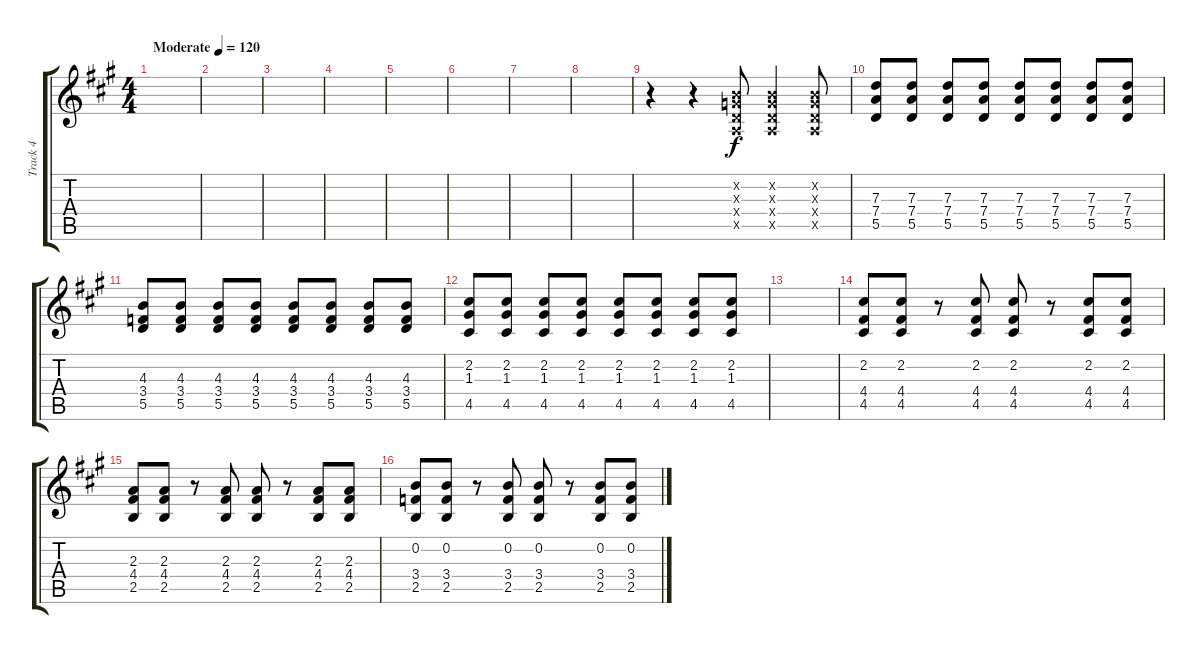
\track ("Track 4" "Track 4") {instrument overdrivenguitar}
\staff {score tabs}
\tuning (E4 B3 G3 D3 A2 E2) {hide}
\ts (4 4)
\tempo (120 "Moderate")
\clef g2
\ks a
|
|
|
|
|
|
|
|
r.4 r.4 (0.2{x} 0.3{x} 0.4{x} 0.5{x}).8 (0.2{x} 0.3{x} 0.4{x} 0.5{x}).4 (0.2{x} 0.3{x} 0.4{x} 0.5{x}).8 |
(7.3 7.4 5.5).8 (7.3 7.4 5.5).8 (7.3 7.4 5.5).8 (7.3 7.4 5.5).8 (7.3 7.4 5.5).8 (7.3 7.4 5.5).8 (7.3 7.4 5.5).8 (7.3 7.4 5.5).8 |
(4.3 3.4 5.5).8 (4.3 3.4 5.5).8 (4.3 3.4 5.5).8 (4.3 3.4 5.5).8 (4.3 3.4 5.5).8 (4.3 3.4 5.5).8 (4.3 3.4 5.5).8 (4.3 3.4 5.5).8 |
(2.2 1.3 4.5).8 (2.2 1.3 4.5).8 (2.2 1.3 4.5).8 (2.2 1.3 4.5).8 (2.2 1.3 4.5).8 (2.2 1.3 4.5).8 (2.2 1.3 4.5).8 (2.2 1.3 4.5).8 |
|
(2.2 4.4 4.5).8 (2.2 4.4 4.5).8 r.8 (2.2 4.4 4.5).8 (2.2 4.4 4.5).8 r.8 (2.2 4.4 4.5).8 (2.2 4.4 4.5).8 |
(2.3 4.4 2.5).8 (2.3 4.4 2.5).8 r.8 (2.3 4.4 2.5).8 (2.3 4.4 2.5).8 r.8 (2.3 4.4 2.5).8 (2.3 4.4 2.5).8 |
(0.2 3.4 2.5).8 (0.2 3.4 2.5).8 r.8 (0.2 3.4 2.5).8 (0.2 3.4 2.5).8 r.8 (0.2 3.4 2.5).8 (0.2 3.4 2.5).8
